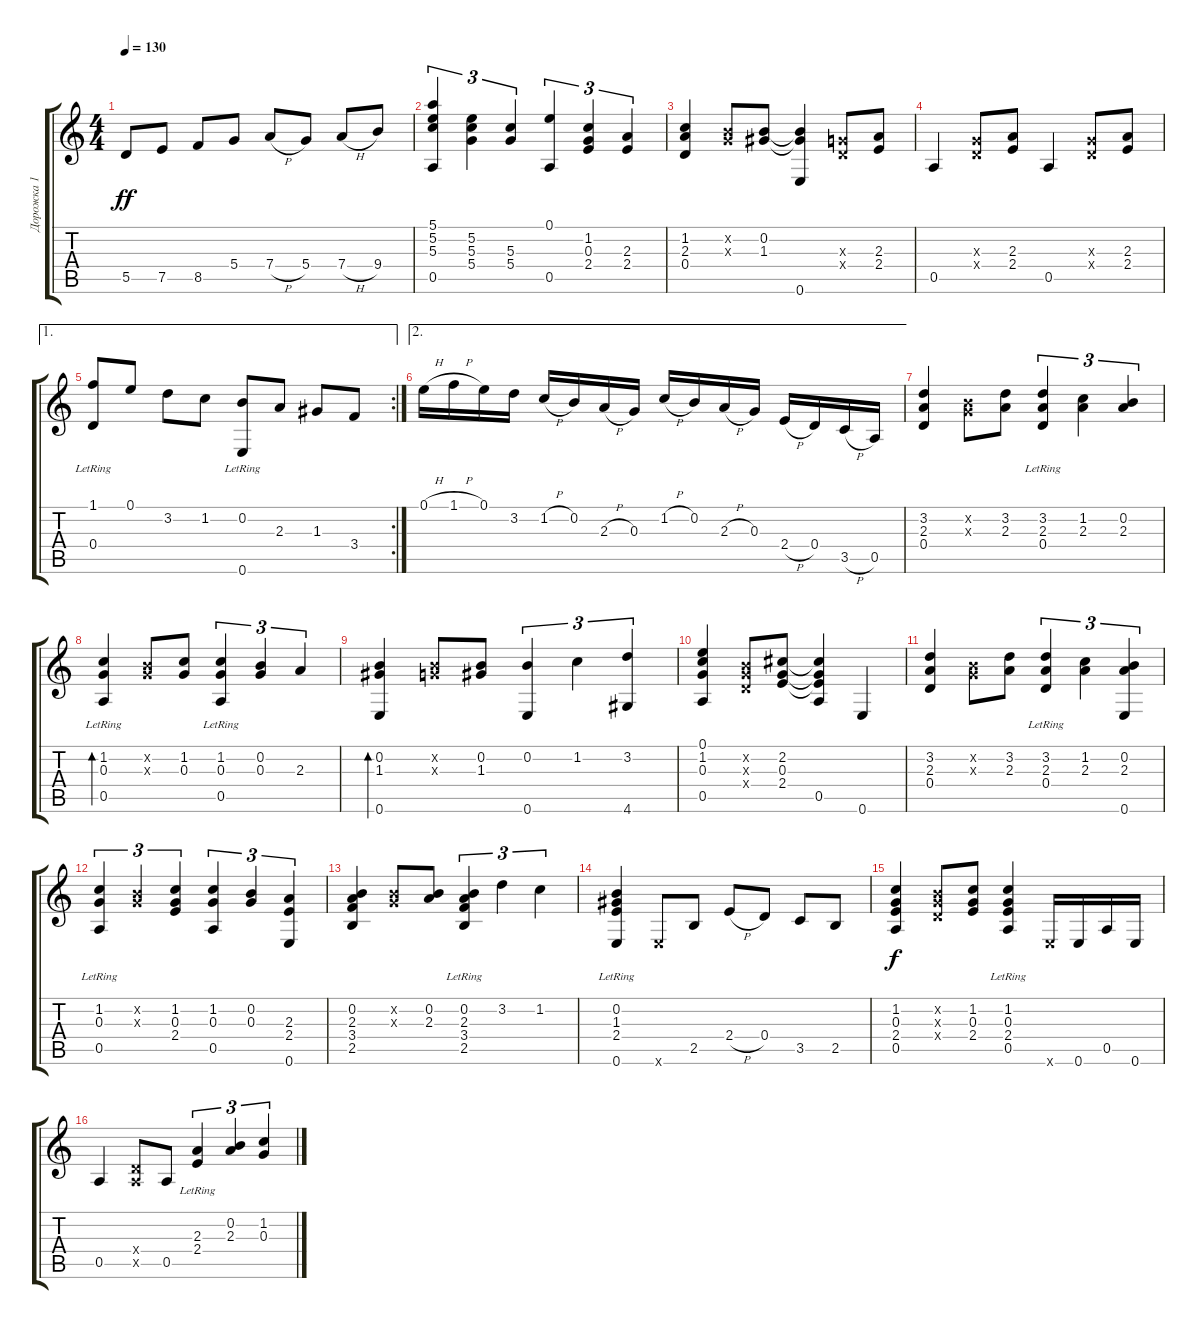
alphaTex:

\track ("Дорожка 1" "Дорожка 1") {instrument acousticguitarsteel}
\staff {score tabs}
\tuning (E4 B3 G3 D3 A2 E2) {hide}
\ts (4 4)
\tempo 130
\clef g2
\ks c
5.5.8{dy ff} 7.5.8 8.5.8 5.4.8 7.4{h}.8 5.4.8 7.4{h}.8 9.4.8 |
(5.1 5.2 5.3 0.5).4{tu (3 2)} (5.2 5.3 5.4).4{tu (3 2)} (5.3 5.4).4{tu (3 2)} (0.1 0.5).4{tu (3 2)} (1.2 0.3 2.4).4{tu (3 2)} (2.3 2.4).4{tu (3 2)} |
(1.2 2.3 0.4).4 (0.2{x} 0.3{x}).8 (0.2 1.3).8 (0.2{t} 1.3{t} 0.6).4 (0.3{x} 0.4{x}).8 (2.3 2.4).8 |
0.5.4 (0.3{x} 0.4{x}).8 (2.3 2.4).8 0.5.4 (0.3{x} 0.4{x}).8 (2.3 2.4).8 |
\ae 1
\rc 2
(1.1 0.4{lr}).8 0.1.8 3.2.8 1.2.8 (0.2 0.6{lr}).8 2.3.8 1.3.8 3.4.8 |
\ae 2
0.1{h}.16 1.1{h}.16 0.1.16 3.2.16 1.2{h}.16 0.2.16 2.3{h}.16 0.3.16 1.2{h}.16 0.2.16 2.3{h}.16 0.3.16 2.4{h}.16 0.4.16 3.5{h}.16 0.5.16 |
(3.2 2.3 0.4).4 (0.2{x} 0.3{x}).8 (3.2 2.3).8 (3.2 2.3 0.4{lr}).4{tu (3 2)} (1.2 2.3).4{tu (3 2)} (0.2 2.3).4{tu (3 2)} |
(1.2 0.3 0.5{lr}).4{bd 240} (0.2{x} 0.3{x}).8 (1.2 0.3).8 (1.2 0.3 0.5{lr}).4{tu (3 2)} (0.2 0.3).4{tu (3 2)} 2.3.4{tu (3 2)} |
(0.2 1.3 0.6).4{bd 240} (0.2{x} 0.3{x}).8 (0.2 1.3).8 (0.2 0.6).4{tu (3 2)} 1.2.4{tu (3 2)} (3.2 4.6).4{tu (3 2)} |
(0.1 1.2 0.3 0.5).4 (0.2{x} 0.3{x} 0.4{x}).8 (2.2 0.3 2.4).8 (2.2{t} 0.3{t} 2.4{t} 0.5).4 0.6.4 |
(3.2 2.3 0.4).4 (0.2{x} 0.3{x}).8 (3.2 2.3).8 (3.2 2.3 0.4{lr}).4{tu (3 2)} (1.2 2.3).4{tu (3 2)} (0.2 2.3 0.6).4{tu (3 2)} |
(1.2 0.3 0.5{lr}).4{tu (3 2)} (0.2{x} 0.3{x}).4{tu (3 2)} (1.2 0.3 2.4).4{tu (3 2)} (1.2 0.3 0.5).4{tu (3 2)} (0.2 0.3).4{tu (3 2)} (2.3 2.4 0.6).4{tu (3 2)} |
(0.2 2.3 3.4 2.5).4 (0.2{x} 0.3{x}).8 (0.2 2.3).8 (0.2 2.3 3.4{lr} 2.5{lr}).4{tu (3 2)} 3.2.4{tu (3 2)} 1.2.4{tu (3 2)} |
(0.2{lr} 1.3{lr} 2.4 0.6).4 0.6{x}.8 2.5.8 2.4{h}.8 0.4.8 3.5.8 2.5.8 |
(1.2 0.3 2.4 0.5).4{dy f} (0.2{x} 0.3{x} 0.4{x}).8 (1.2 0.3 2.4).8 (1.2{lr} 0.3{lr} 2.4{lr} 0.5).4 0.6{x}.16 0.6.16 0.5.16 0.6.16 |
0.5.4 (0.4{x} 0.5{x}).8 0.5.8 (2.3 2.4{lr}).4{tu (3 2)} (0.2 2.3).4{tu (3 2)} (1.2 0.3).4{tu (3 2)}
